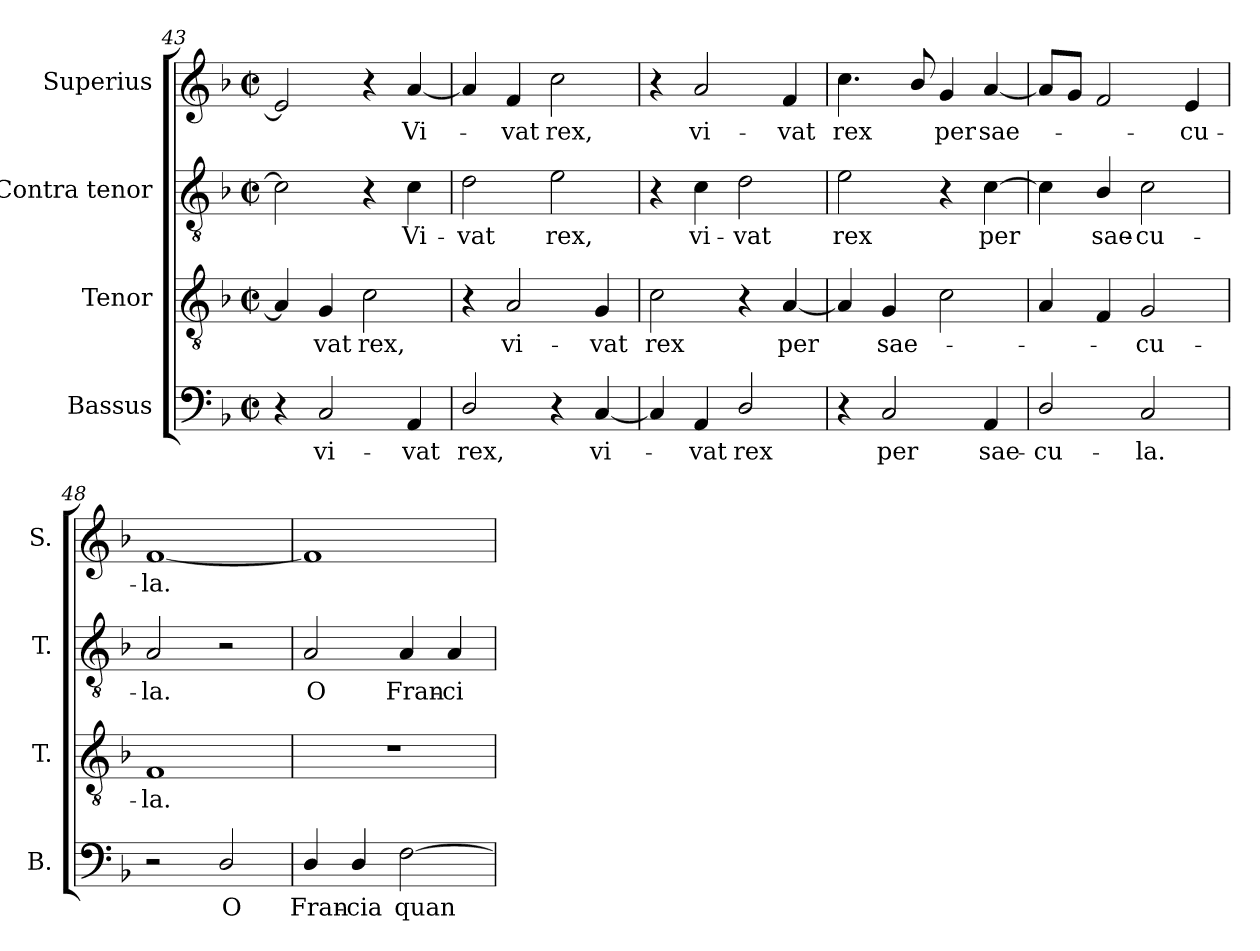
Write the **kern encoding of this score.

**kern	**text	**kern	**text	**kern	**text	**kern	**text
*part4	*part4	*part3	*part3	*part2	*part2	*part1	*part1
*staff4	*staff4	*staff3	*staff3	*staff2	*staff2	*staff1	*staff1
*I"Bassus	*	*I"Tenor	*	*I"Contra tenor	*	*I"Superius	*
*I'B.	*	*I'T.	*	*I'T.	*	*I'S.	*
*clefF4	*	*clefGv2	*	*clefGv2	*	*clefG2	*
*	*	*ITrd7c12	*	*ITrd7c12	*	*	*
*k[b-]	*	*k[b-]	*	*k[b-]	*	*k[b-]	*
*F:	*	*F:	*	*F:	*	*F:	*
*M2/2	*	*M2/2	*	*M2/2	*	*M2/2	*
*met(c|)	*	*met(c|)	*	*met(c|)	*	*met(c|)	*
=43	=43	=43	=43	=43	=43	=43	=43
4r	.	4AAi/]	.	2Ci\]	.	2ei/]	.
!	!LO:LY:b:color=#000000	!	!	!	!	!	!
!	!	!	!LO:LY:b:color=#000000	!	!	!	!
2Ci/	vi-	4GGi/	-vat	.	.	.	.
!	!	!	!LO:LY:b:color=#000000	!	!	!	!
.	.	2Ci\	rex,	4r	.	4r	.
!	!LO:LY:b:color=#000000	!	!	!	!	!	!
!	!	!	!	!	!LO:LY:b:color=#000000	!	!
!	!	!	!	!	!	!	!LO:LY:b:color=#000000
4AAi/	-vat	.	.	4Ci\	Vi-	[4ai/	Vi-
=44	=44	=44	=44	=44	=44	=44	=44
!	!LO:LY:b:color=#000000	!	!	!	!	!	!
!	!	!	!	!	!LO:LY:b:color=#000000	!	!
2Di/	rex,	4r	.	2Di\	-vat	4ai/]	.
!	!	!	!LO:LY:b:color=#000000	!	!	!	!
!	!	!	!	!	!	!	!LO:LY:b:color=#000000
.	.	2AAi/	vi-	.	.	4fi/	-vat
!	!	!	!	!	!LO:LY:b:color=#000000	!	!
!	!	!	!	!	!	!	!LO:LY:b:color=#000000
4r	.	.	.	2Ei\	rex,	2cci\	rex,
!	!LO:LY:b:color=#000000	!	!	!	!	!	!
!	!	!	!LO:LY:b:color=#000000	!	!	!	!
[4Ci/	vi-	4GGi/	-vat	.	.	.	.
=45	=45	=45	=45	=45	=45	=45	=45
!	!	!	!LO:LY:b:color=#000000	!	!	!	!
4Ci/]	.	2Ci\	rex	4r	.	4r	.
!	!LO:LY:b:color=#000000	!	!	!	!	!	!
!	!	!	!	!	!LO:LY:b:color=#000000	!	!
!	!	!	!	!	!	!	!LO:LY:b:color=#000000
4AAi/	-vat	.	.	4Ci\	vi-	2ai/	vi-
!	!LO:LY:b:color=#000000	!	!	!	!	!	!
!	!	!	!	!	!LO:LY:b:color=#000000	!	!
2Di/	rex	4r	.	2Di\	-vat	.	.
!	!	!	!LO:LY:b:color=#000000	!	!	!	!
!	!	!	!	!	!	!	!LO:LY:b:color=#000000
.	.	[4AAi/	per	.	.	4fi/	-vat
=46	=46	=46	=46	=46	=46	=46	=46
!	!	!	!	!	!LO:LY:b:color=#000000	!	!
!	!	!	!	!	!	!	!LO:LY:b:color=#000000
4r	.	4AAi/]	.	2Ei\	rex	4.cci\	rex
!	!LO:LY:b:color=#000000	!	!	!	!	!	!
!	!	!	!LO:LY:b:color=#000000	!	!	!	!
2Ci/	per	4GGi/	sae-	.	.	.	.
.	.	.	.	.	.	8b-i/	.
!	!	!	!	!	!	!	!LO:LY:b:color=#000000
.	.	2Ci\	.	4r	.	4gi/	per
!	!LO:LY:b:color=#000000	!	!	!	!	!	!
!	!	!	!	!	!LO:LY:b:color=#000000	!	!
!	!	!	!	!	!	!	!LO:LY:b:color=#000000
4AAi/	sae-	.	.	[4Ci\	per	[4ai/	sae-
=47	=47	=47	=47	=47	=47	=47	=47
!	!LO:LY:b:color=#000000	!	!	!	!	!	!
2Di/	-cu-	4AAi/	.	4Ci\]	.	8ai/L]	.
.	.	.	.	.	.	8gi/J	.
!	!	!	!	!	!LO:LY:b:color=#000000	!	!
.	.	4FFi/	.	4BB-i/	sae-	2fi/	.
!	!LO:LY:b:color=#000000	!	!	!	!	!	!
!	!	!	!LO:LY:b:color=#000000	!	!	!	!
!	!	!	!	!	!LO:LY:b:color=#000000	!	!
2Ci/	-la.	2GGi/	-cu-	2Ci\	-cu-	.	.
!	!	!	!	!	!	!	!LO:LY:b:color=#000000
.	.	.	.	.	.	4ei/	-cu-
!!LO:PB:g=z
=48	=48	=48	=48	=48	=48	=48	=48
!	!	!	!LO:LY:b:color=#000000	!	!	!	!
!	!	!	!	!	!LO:LY:b:color=#000000	!	!
!	!	!	!	!	!	!	!LO:LY:b:color=#000000
2r	.	1FFi	-la.	2AAi/	-la.	[1fi	-la.
!	!LO:LY:b:color=#000000	!	!	!	!	!	!
2Di/	O	.	.	2r	.	.	.
=49	=49	=49	=49	=49	=49	=49	=49
!	!LO:LY:b:color=#000000	!	!	!	!	!	!
!	!	!	!	!	!LO:LY:b:color=#000000	!	!
4Di/	Fran-	1r	.	2AAi/	O	1fi]	.
!	!LO:LY:b:color=#000000	!	!	!	!	!	!
4Di/	-cia	.	.	.	.	.	.
!	!LO:LY:b:color=#000000	!	!	!	!	!	!
!	!	!	!	!	!LO:LY:b:color=#000000	!	!
[2Fi\	quan-	.	.	4AAi/	Fran-	.	.
!	!	!	!	!	!LO:LY:b:color=#000000	!	!
.	.	.	.	4AAi/	-ci-	.	.
=	=	=	=	=	=	=	=
*-	*-	*-	*-	*-	*-	*-	*-
